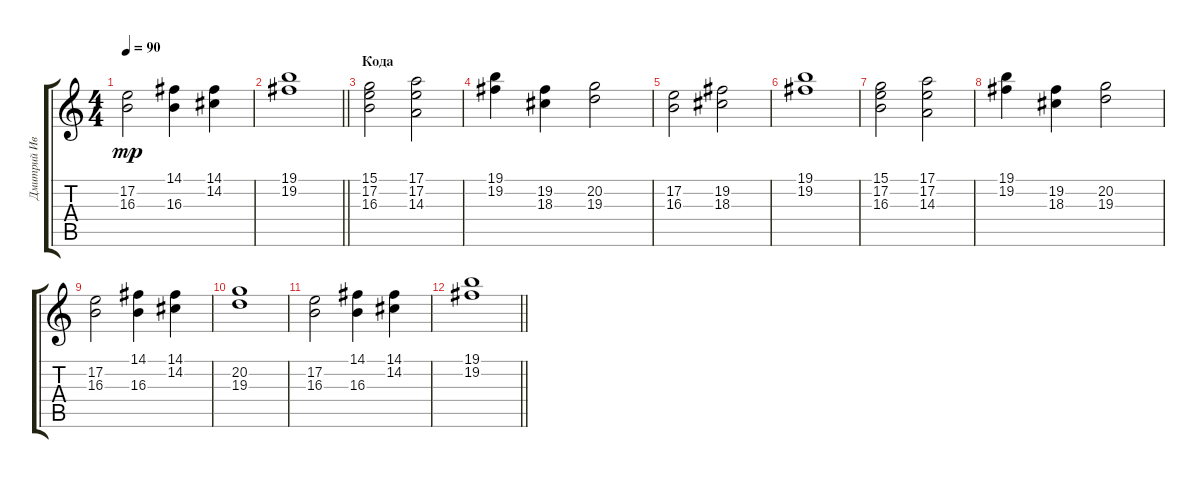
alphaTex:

\track ("Дмитрий Иванов " "Дмитрий Ив") {instrument stringensemble1}
\staff {score tabs}
\tuning (E4 B3 G3 D3 A2 E2) {hide}
\ts (4 4)
\tempo 90
\clef g2
\ks c
(17.2 16.3).2{dy mp} (14.1 16.3).4 (14.1 14.2).4 |
\barLineRight lightlight
(19.1 19.2).1 |
\section ("" "Кода")
(15.1 17.2 16.3).2{instrument stringensemble1} (17.1 17.2 14.3).2 |
(19.1 19.2).4 (19.2 18.3).4 (20.2 19.3).2 |
(17.2 16.3).2 (19.2 18.3).2 |
(19.1 19.2).1 |
(15.1 17.2 16.3).2 (17.1 17.2 14.3).2 |
(19.1 19.2).4 (19.2 18.3).4 (20.2 19.3).2 |
(17.2 16.3).2 (14.1 16.3).4 (14.1 14.2).4 |
(20.2 19.3).1 |
(17.2 16.3).2 (14.1 16.3).4 (14.1 14.2).4 |
\barLineRight lightlight
(19.1 19.2).1
